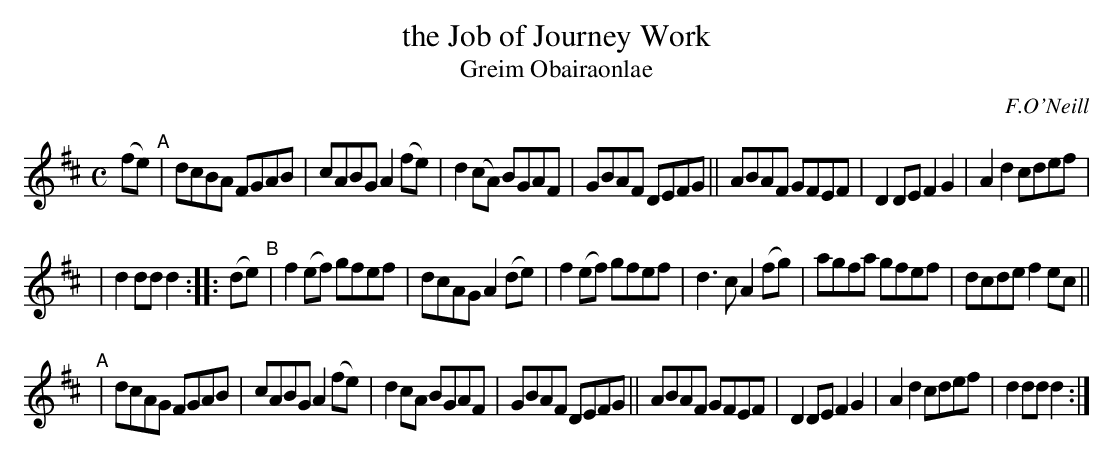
X:1
T: the Job of Journey Work
T: Greim Obairaonlae
O: F.O'Neill
M: C
L: 1/8
K: D
(fe) "^A"| dcBA FGAB | cABG A2(fe) | d2(cA) BGAF | GBAF DEFG || ABAF GFEF | D2DE F2G2 | A2d2 cdef |
| d2dd d2 :: (de) "^B"| f2(ef) gfef | dcAG A2(de) | f2(ef) gfef | d3c A2(fg) | agfa gfef | dcde f2ec ||
"^A"| dcAG FGAB | cABG A2(fe) | d2cA BGAF | GBAF DEFG || ABAF GFEF | D2DE F2G2 | A2d2 cdef | d2dd d2 :|
